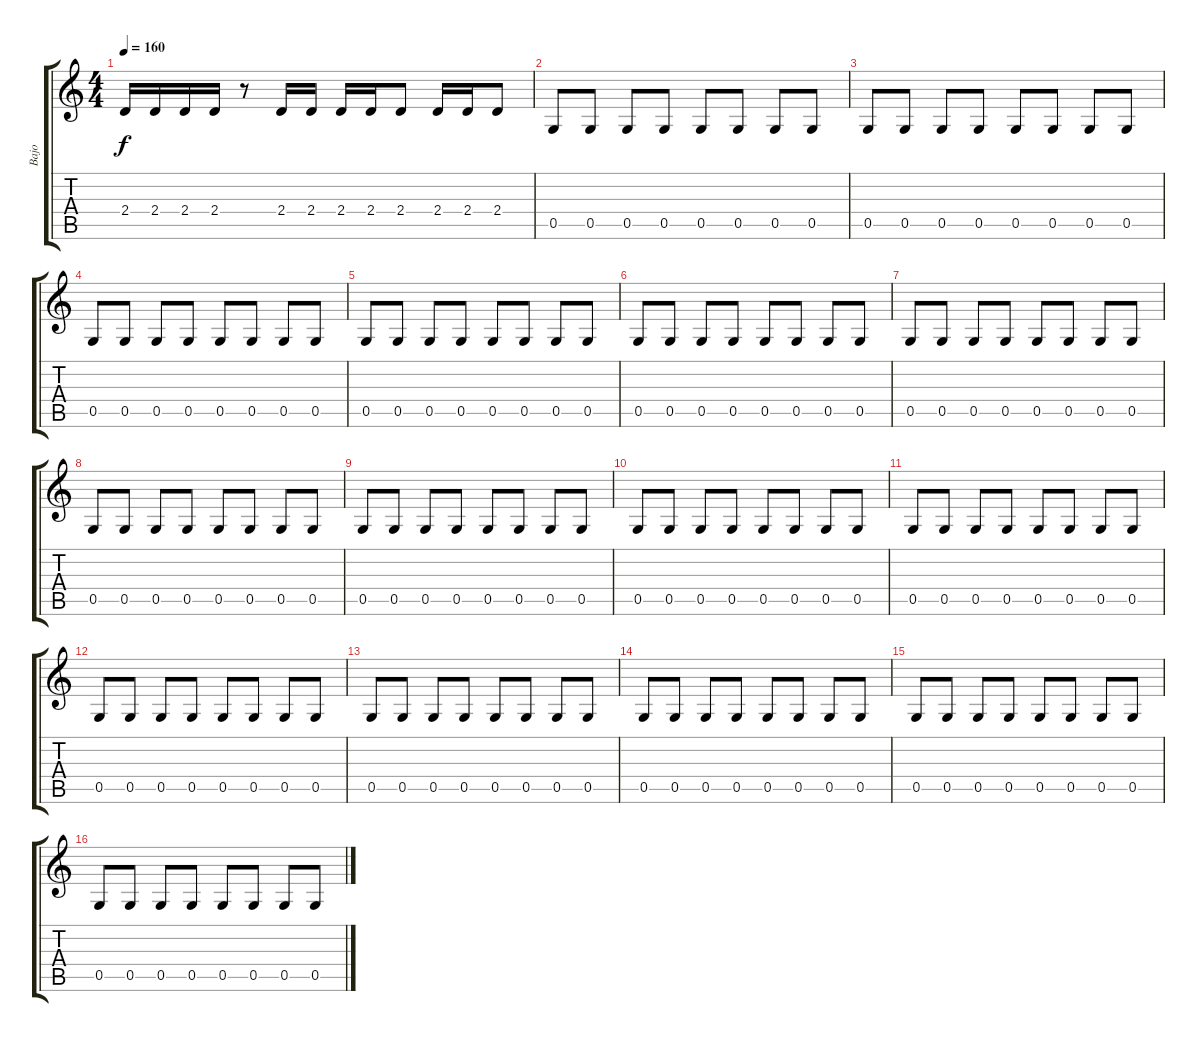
\track ("Bajo" "Bajo") {instrument electricbasspick}
\staff {score tabs}
\tuning (D4 A3 F3 C3 G2 D2) {hide}
\ts (4 4)
\tempo 160
\clef g2
\ks c
2.4.16{dy f} 2.4.16 2.4.16 2.4.16 r.8 2.4.16 2.4.16 2.4.16 2.4.16 2.4.8 2.4.16 2.4.16 2.4.8 |
0.5.8 0.5.8 0.5.8 0.5.8 0.5.8 0.5.8 0.5.8 0.5.8 |
0.5.8 0.5.8 0.5.8 0.5.8 0.5.8 0.5.8 0.5.8 0.5.8 |
0.5.8 0.5.8 0.5.8 0.5.8 0.5.8 0.5.8 0.5.8 0.5.8 |
0.5.8 0.5.8 0.5.8 0.5.8 0.5.8 0.5.8 0.5.8 0.5.8 |
0.5.8 0.5.8 0.5.8 0.5.8 0.5.8 0.5.8 0.5.8 0.5.8 |
0.5.8 0.5.8 0.5.8 0.5.8 0.5.8 0.5.8 0.5.8 0.5.8 |
0.5.8 0.5.8 0.5.8 0.5.8 0.5.8 0.5.8 0.5.8 0.5.8 |
0.5.8 0.5.8 0.5.8 0.5.8 0.5.8 0.5.8 0.5.8 0.5.8 |
0.5.8 0.5.8 0.5.8 0.5.8 0.5.8 0.5.8 0.5.8 0.5.8 |
0.5.8 0.5.8 0.5.8 0.5.8 0.5.8 0.5.8 0.5.8 0.5.8 |
0.5.8 0.5.8 0.5.8 0.5.8 0.5.8 0.5.8 0.5.8 0.5.8 |
0.5.8 0.5.8 0.5.8 0.5.8 0.5.8 0.5.8 0.5.8 0.5.8 |
0.5.8 0.5.8 0.5.8 0.5.8 0.5.8 0.5.8 0.5.8 0.5.8 |
0.5.8 0.5.8 0.5.8 0.5.8 0.5.8 0.5.8 0.5.8 0.5.8 |
0.5.8 0.5.8 0.5.8 0.5.8 0.5.8 0.5.8 0.5.8 0.5.8
